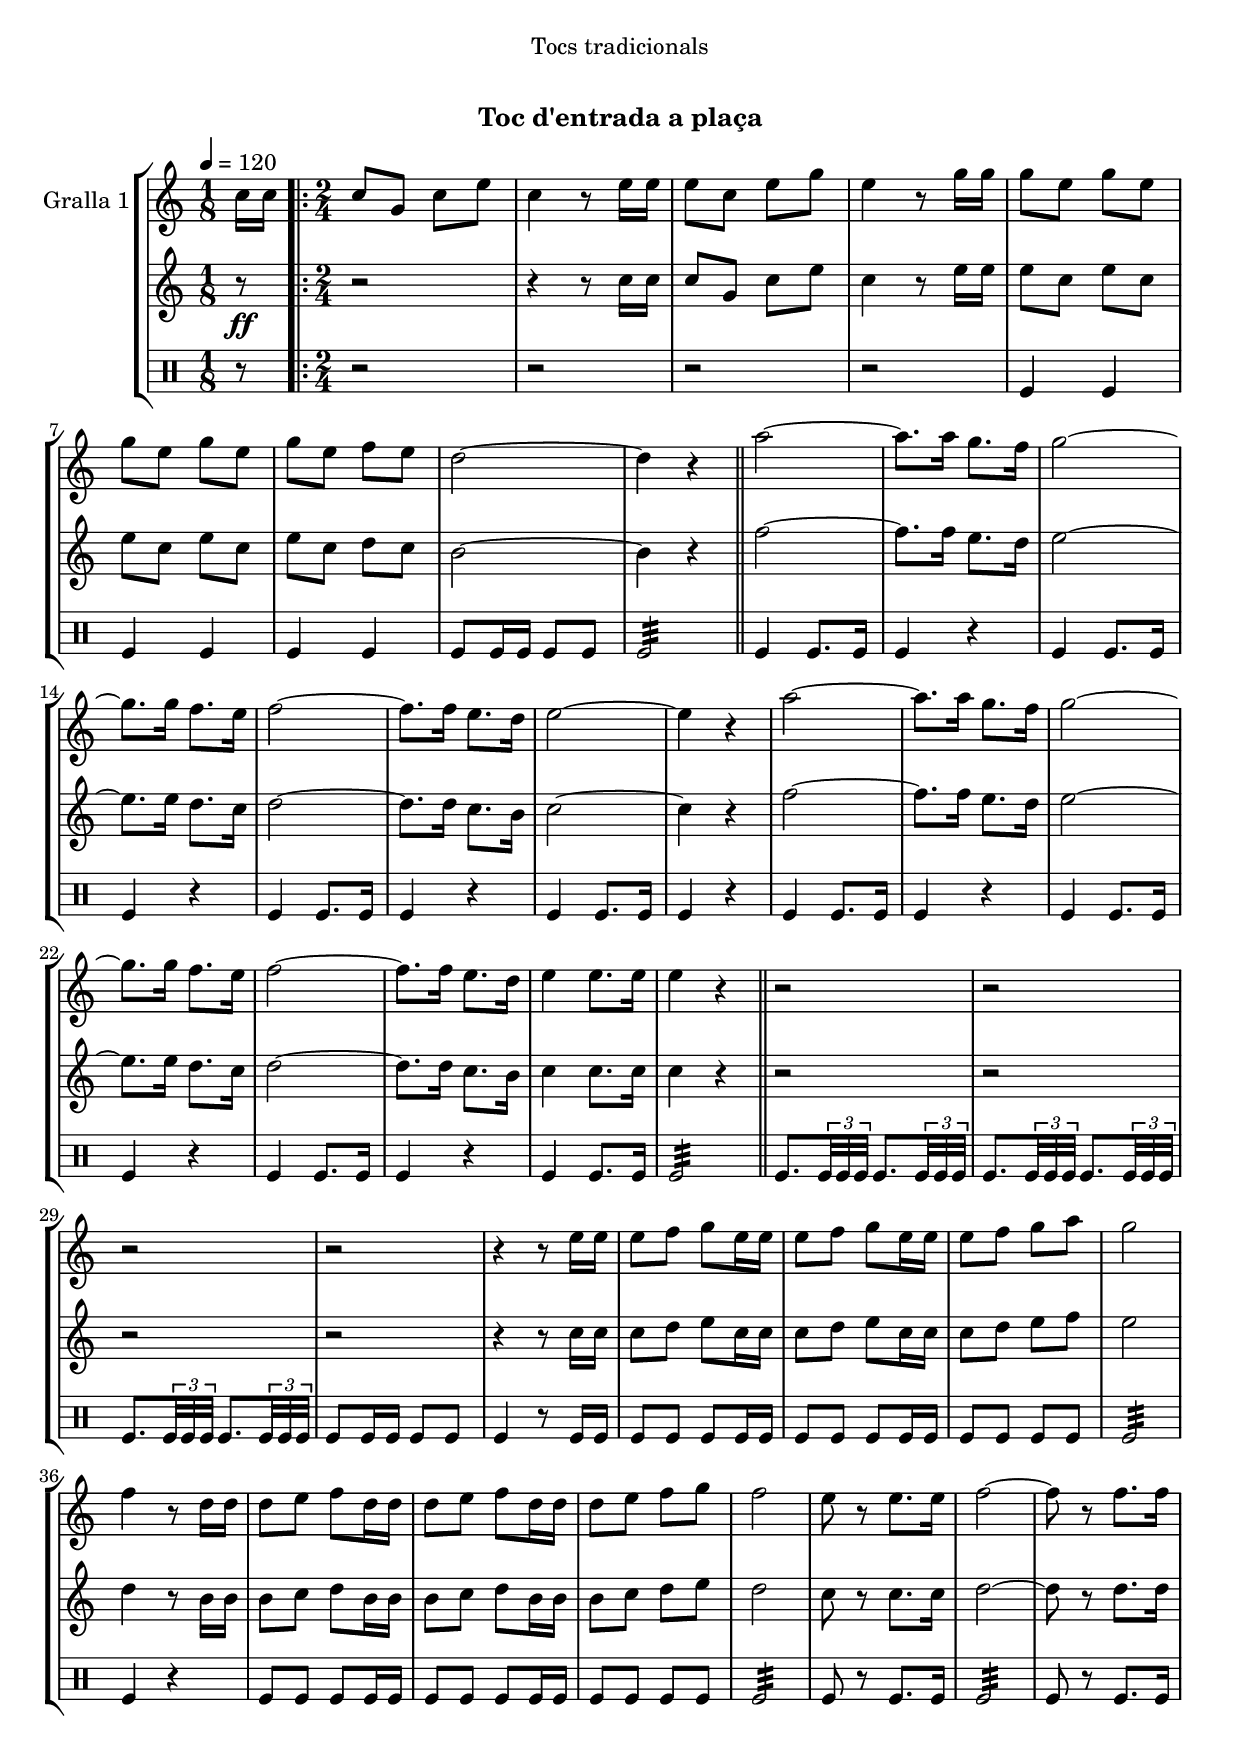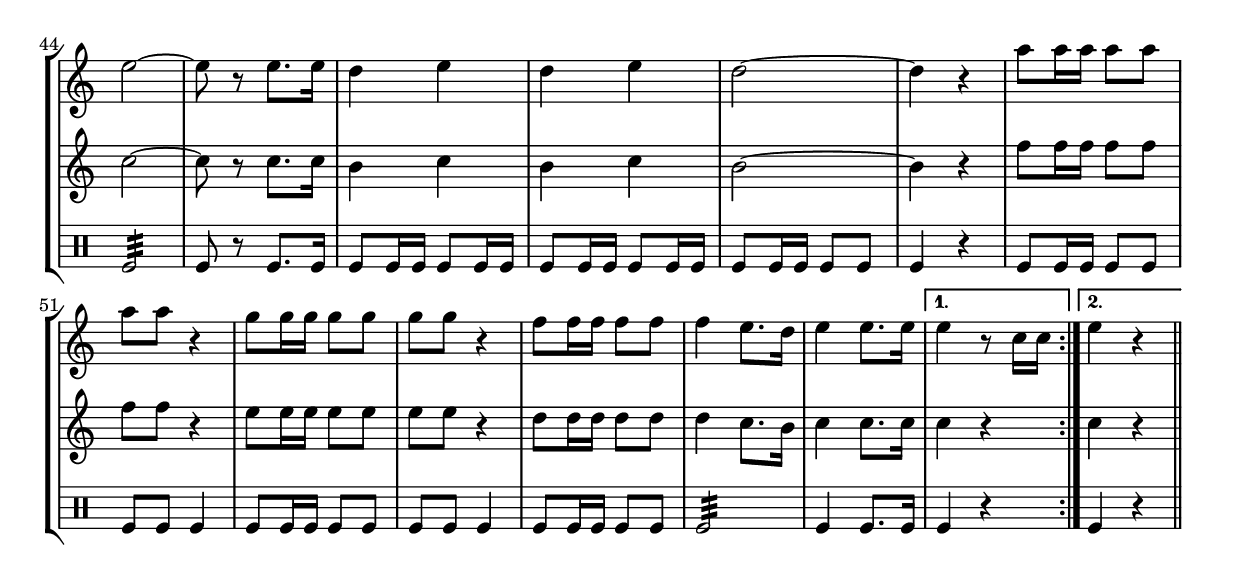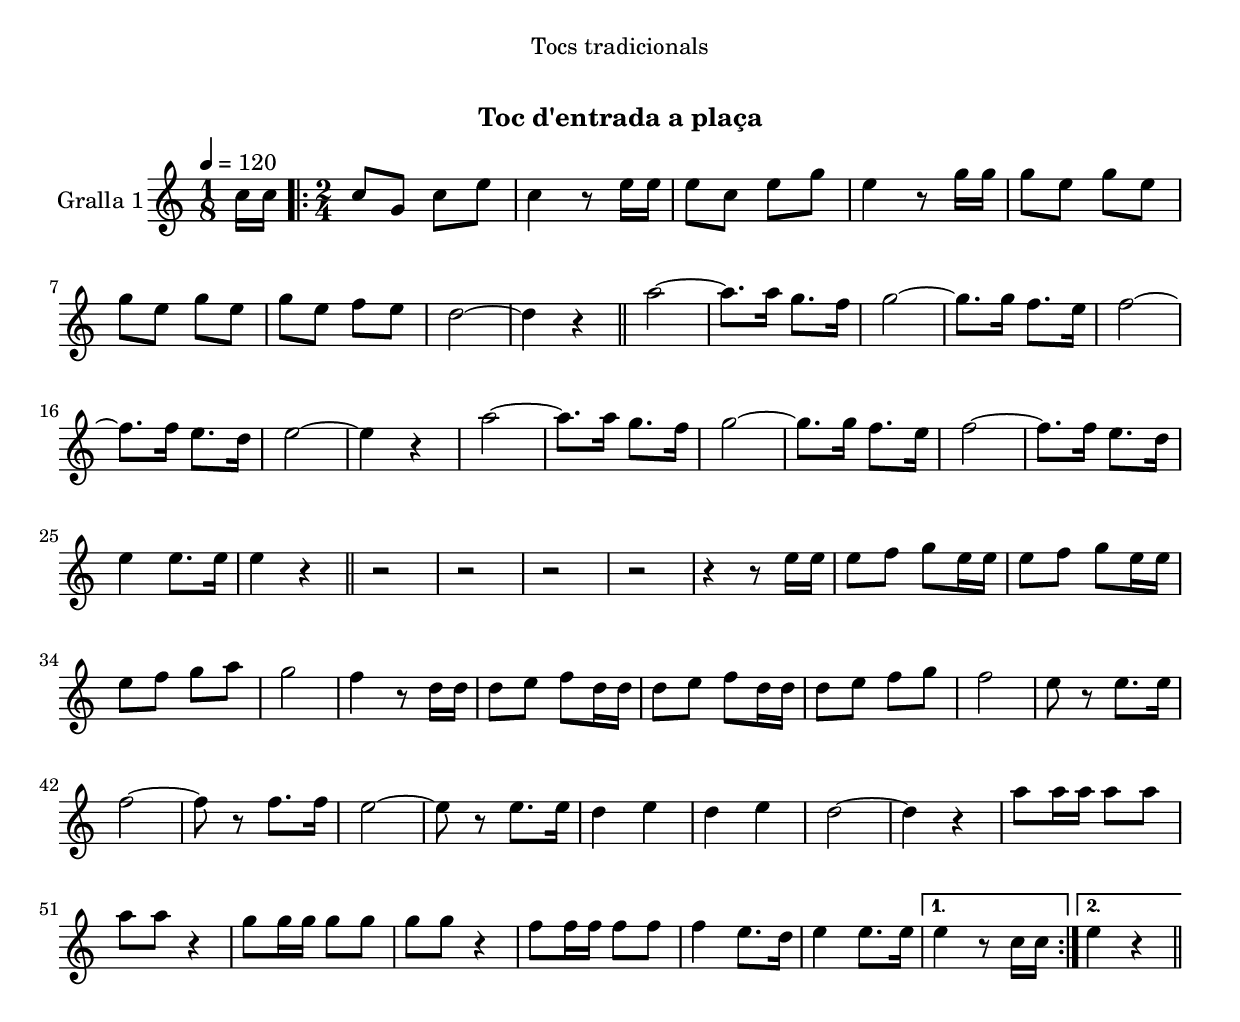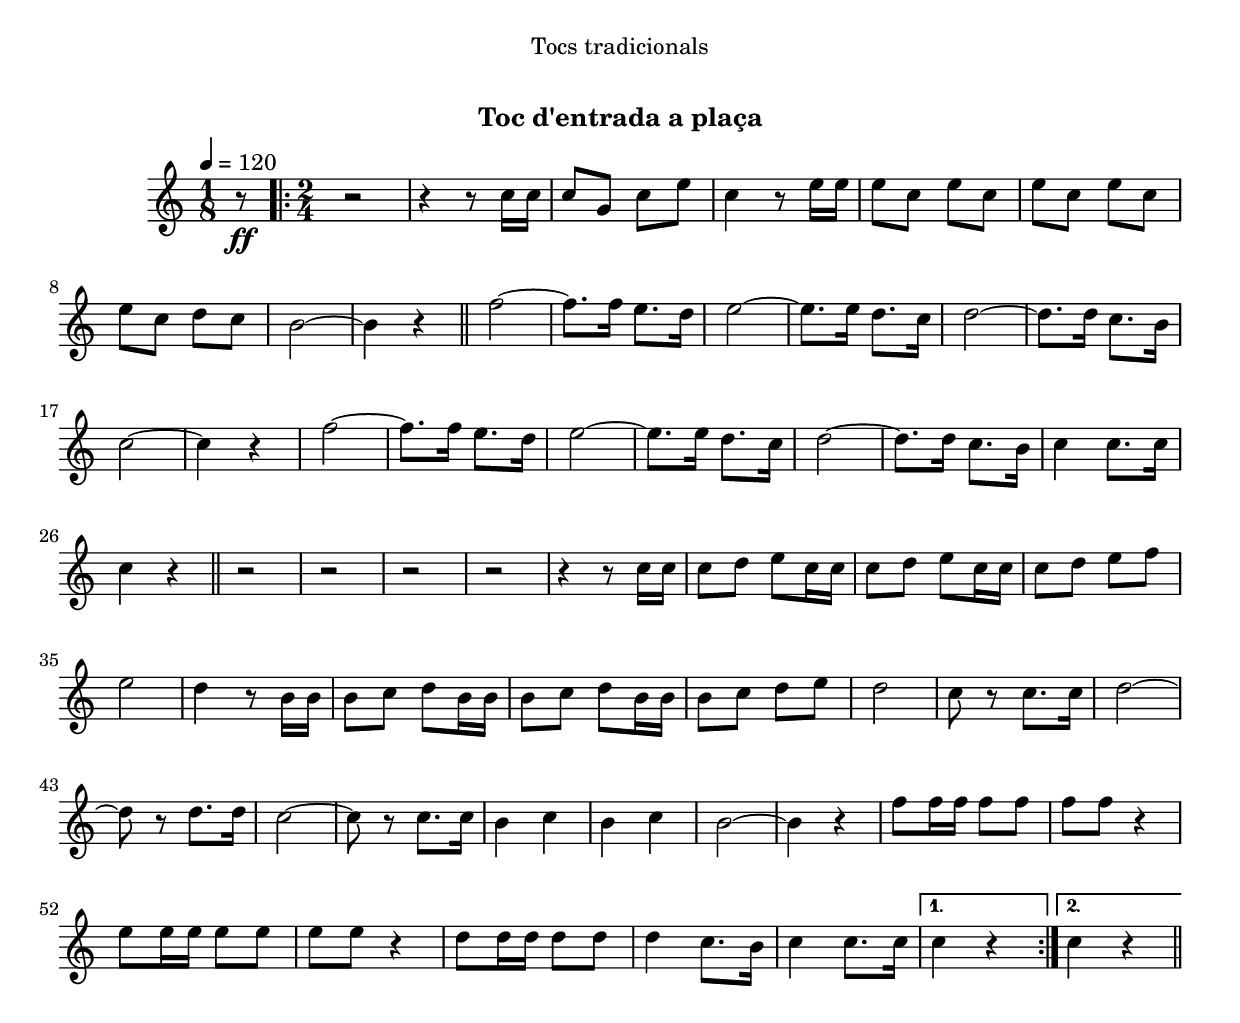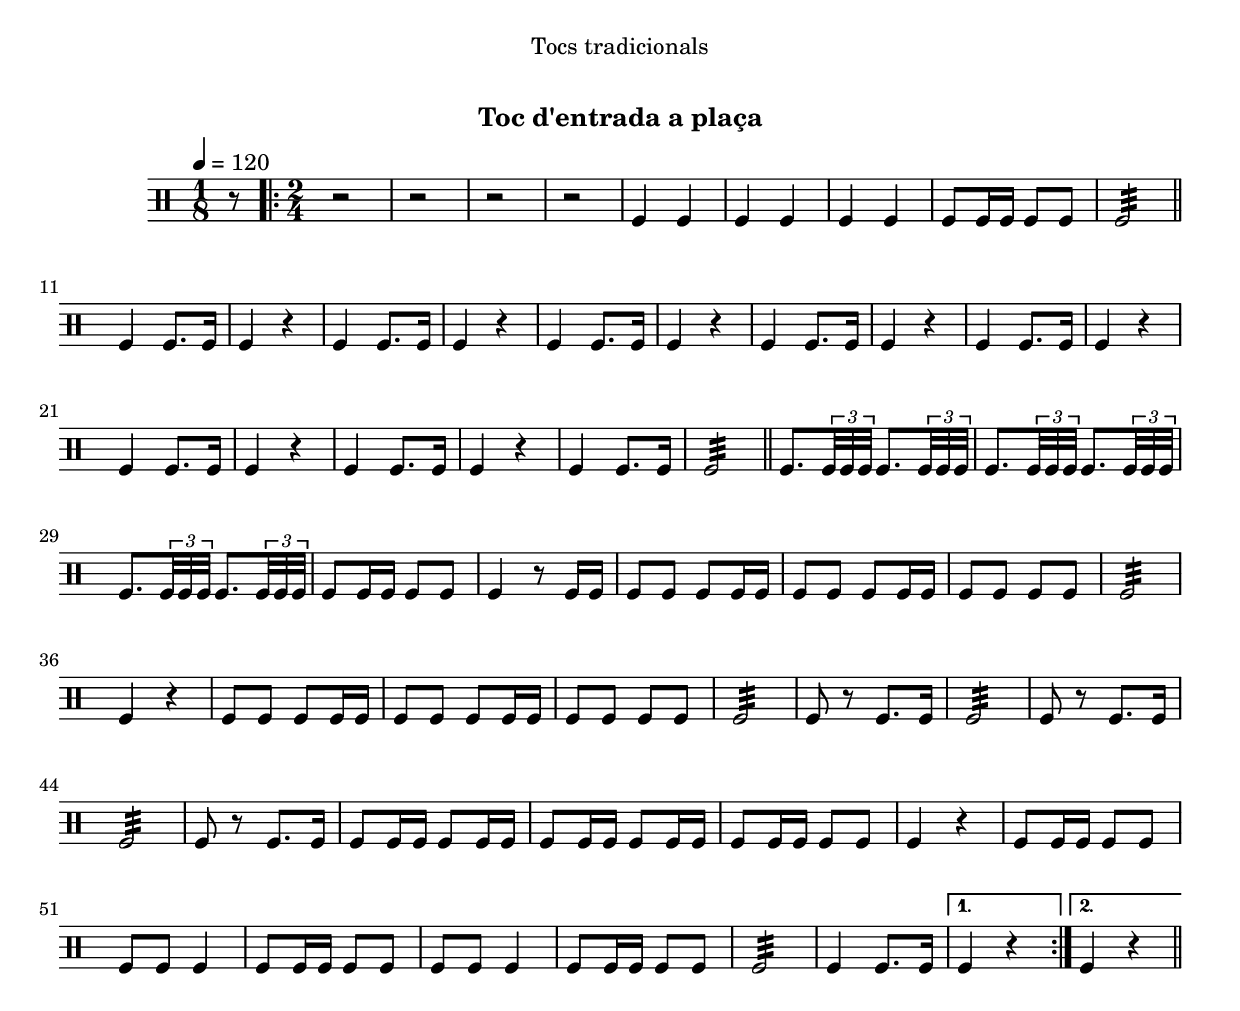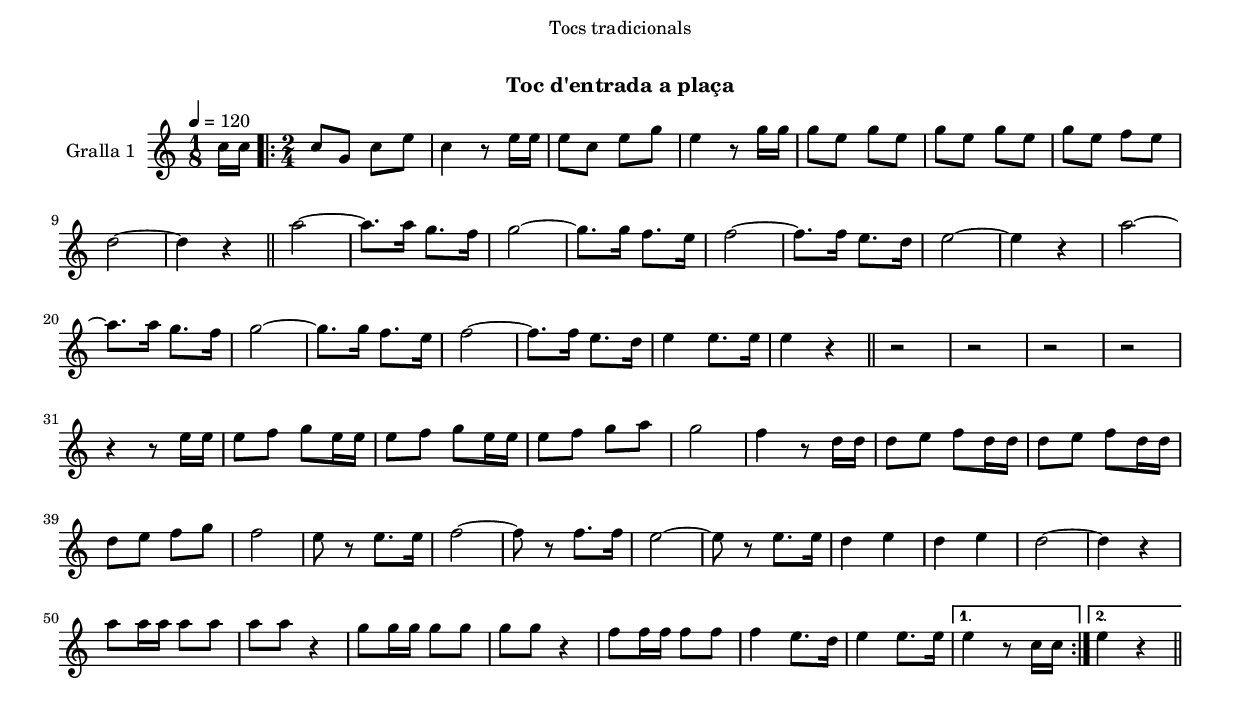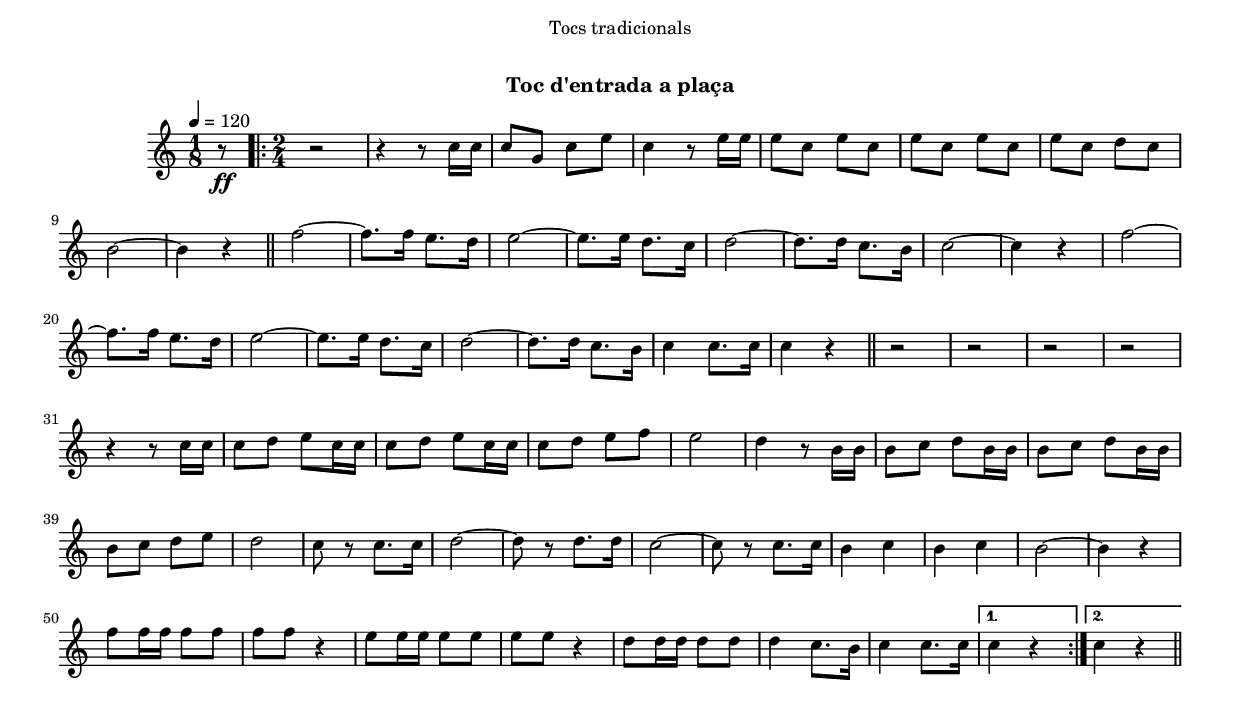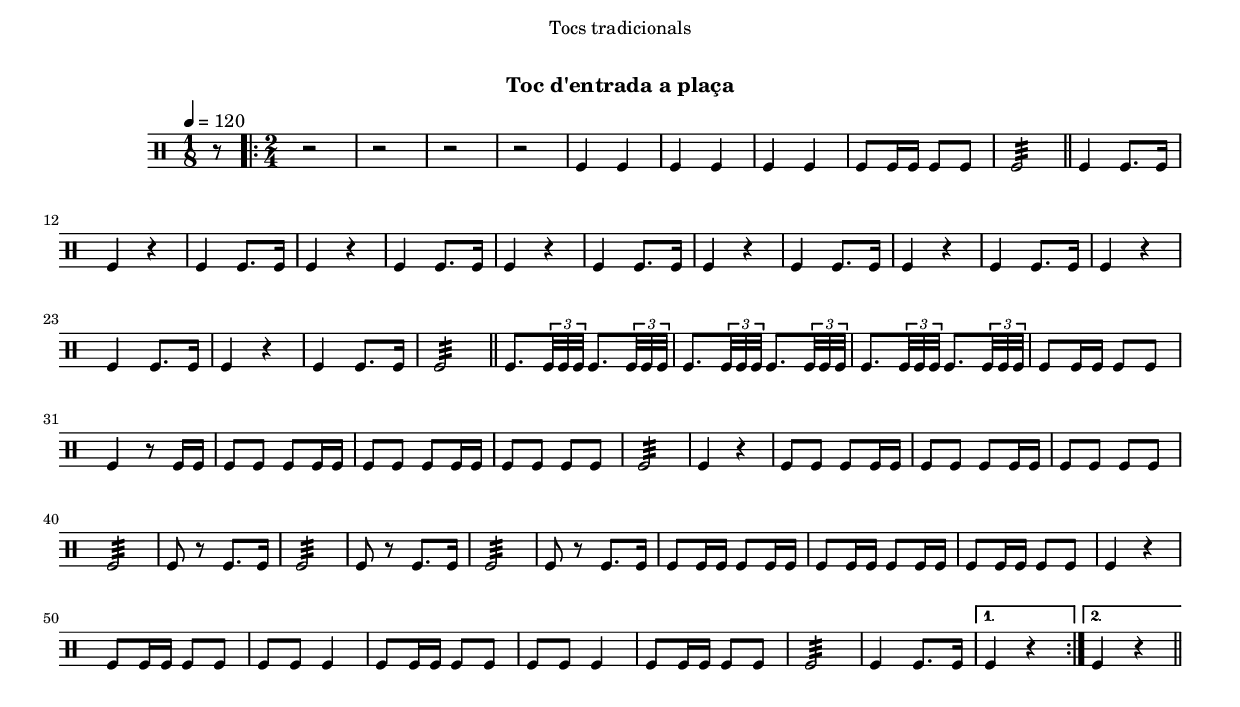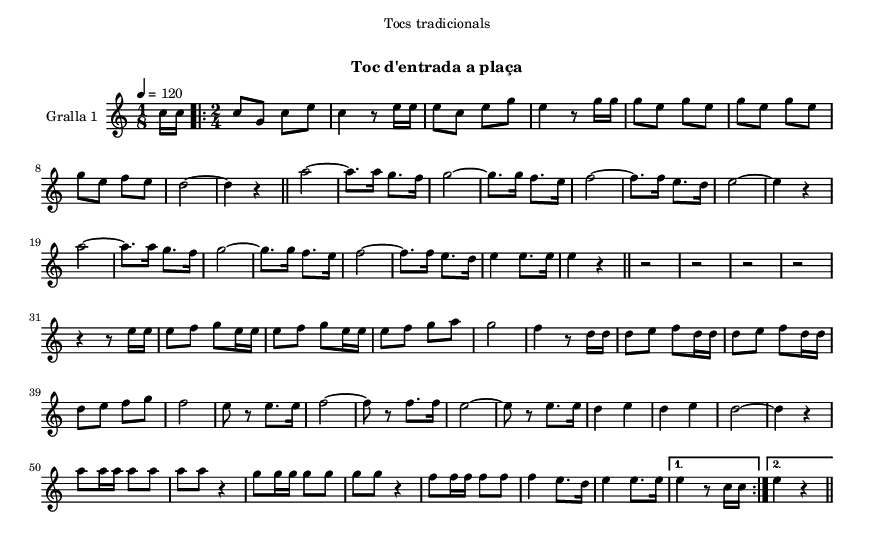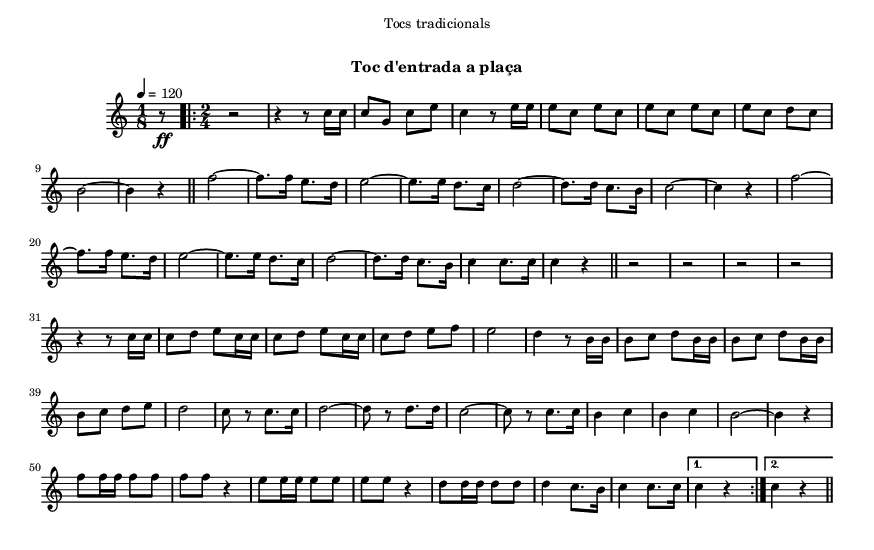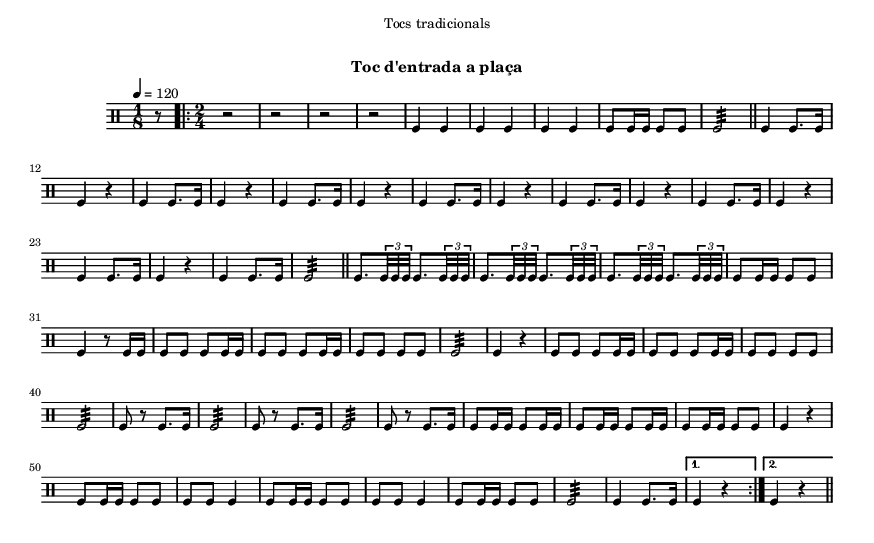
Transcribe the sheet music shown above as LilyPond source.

\version "2.16.0"

\header {
  dedication="Tocs tradicionals"
  title="  "
  subtitle="Toc d'entrada a plaça"
  subsubtitle=""
  poet=""
  meter=""
  piece=""
  composer=""
  arranger=""
  opus=""
  instrument=""
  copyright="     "
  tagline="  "
}

liniaroAa =
\relative c''
{
  \tempo 4=120
  \clef treble
  \key c \major
  \time 1/8
  c16 c  |
  \time 2/4   \repeat volta 2 { c8 g c e  |
  c4 r8 e16 e  |
  e8 c e g  |
  %05
  e4 r8 g16 g  |
  g8 e g e  |
  g8 e g e  |
  g8 e f e  |
  d2 ~  |
  %10
  d4 r  \bar "||"
  a'2 ~  |
  a8. a16 g8. f16  |
  g2 ~  |
  g8. g16 f8. e16  |
  %15
  f2 ~  |
  f8. f16 e8. d16  |
  e2 ~  |
  e4 r  |
  a2 ~  |
  %20
  a8. a16 g8. f16  |
  g2 ~  |
  g8. g16 f8. e16  |
  f2 ~  |
  f8. f16 e8. d16  |
  %25
  e4 e8. e16  |
  e4 r  \bar "||"
  r2  |
  r2  |
  r2  |
  %30
  r2  |
  r4 r8 e16 e  |
  e8 f g e16 e  |
  e8 f g e16 e  |
  e8 f g a  |
  %35
  g2  |
  f4 r8 d16 d  |
  d8 e f d16 d  |
  d8 e f d16 d  |
  d8 e f g  |
  %40
  f2  |
  e8 r e8. e16  |
  f2 ~  |
  f8 r f8. f16  |
  e2 ~  |
  %45
  e8 r e8. e16  |
  d4 e  |
  d4 e  |
  d2 ~  |
  d4 r  |
  %50
  a'8 a16 a a8 a  |
  a8 a r4  |
  g8 g16 g g8 g  |
  g8 g r4  |
  f8 f16 f f8 f  |
  %55
  f4 e8. d16  |
  e4 e8. e16 }
  \alternative { { e4 r8 c16 c }
  { e4 r } } \bar "||"
}

liniaroAb =
\relative c''
{
  \tempo 4=120
  \clef treble
  \key c \major
  \time 1/8
  r8 \ff  |
  \time 2/4   \repeat volta 2 { r2  |
  r4 r8 c16 c  |
  c8 g c e  |
  %05
  c4 r8 e16 e  |
  e8 c e c  |
  e8 c e c  |
  e8 c d c  |
  b2 ~  |
  %10
  b4 r  \bar "||"
  f'2 ~  |
  f8. f16 e8. d16  |
  e2 ~  |
  e8. e16 d8. c16  |
  %15
  d2 ~  |
  d8. d16 c8. b16  |
  c2 ~  |
  c4 r  |
  f2 ~  |
  %20
  f8. f16 e8. d16  |
  e2 ~  |
  e8. e16 d8. c16  |
  d2 ~  |
  d8. d16 c8. b16  |
  %25
  c4 c8. c16  |
  c4 r  \bar "||"
  r2  |
  r2  |
  r2  |
  %30
  r2  |
  r4 r8 c16 c  |
  c8 d e c16 c  |
  c8 d e c16 c  |
  c8 d e f  |
  %35
  e2  |
  d4 r8 b16 b  |
  b8 c d b16 b  |
  b8 c d b16 b  |
  b8 c d e  |
  %40
  d2  |
  c8 r c8. c16  |
  d2 ~  |
  d8 r d8. d16  |
  c2 ~  |
  %45
  c8 r c8. c16  |
  b4 c  |
  b4 c  |
  b2 ~  |
  b4 r  |
  %50
  f'8 f16 f f8 f  |
  f8 f r4  |
  e8 e16 e e8 e  |
  e8 e r4  |
  d8 d16 d d8 d  |
  %55
  d4 c8. b16  |
  c4 c8. c16 }
  \alternative { { c4 r }
  { c4 r } } \bar "||"
}

liniaroAc =
\drummode
{
  \tempo 4=120
  \time 1/8
  r8  |
  \time 2/4   \repeat volta 2 { r2  |
  r2  |
  r2  |
  %05
  r2  |
  tomfl4 tomfl  |
  tomfl4 tomfl  |
  tomfl4 tomfl  |
  tomfl8 tomfl16 tomfl tomfl8 tomfl  |
  %10
  tomfl2:32  \bar "||"
  tomfl4 tomfl8. tomfl16  |
  tomfl4 r  |
  tomfl4 tomfl8. tomfl16  |
  tomfl4 r  |
  %15
  tomfl4 tomfl8. tomfl16  |
  tomfl4 r  |
  tomfl4 tomfl8. tomfl16  |
  tomfl4 r  |
  tomfl4 tomfl8. tomfl16  |
  %20
  tomfl4 r  |
  tomfl4 tomfl8. tomfl16  |
  tomfl4 r  |
  tomfl4 tomfl8. tomfl16  |
  tomfl4 r  |
  %25
  tomfl4 tomfl8. tomfl16  |
  tomfl2:32  \bar "||"
  tomfl8. \times 2/3 { tomfl32 tomfl tomfl } tomfl8. \times 2/3 { tomfl32 tomfl tomfl }  |
  tomfl8. \times 2/3 { tomfl32 tomfl tomfl } tomfl8. \times 2/3 { tomfl32 tomfl tomfl }  |
  tomfl8. \times 2/3 { tomfl32 tomfl tomfl } tomfl8. \times 2/3 { tomfl32 tomfl tomfl }  |
  %30
  tomfl8 tomfl16 tomfl tomfl8 tomfl  |
  tomfl4 r8 tomfl16 tomfl  |
  tomfl8 tomfl tomfl tomfl16 tomfl  |
  tomfl8 tomfl tomfl tomfl16 tomfl  |
  tomfl8 tomfl tomfl tomfl  |
  %35
  tomfl2:32  |
  tomfl4 r4  | % troigo!
  tomfl8 tomfl tomfl tomfl16 tomfl  |
  tomfl8 tomfl tomfl tomfl16 tomfl  |
  tomfl8 tomfl tomfl tomfl  |
  %40
  tomfl2:32  |
  tomfl8 r tomfl8. tomfl16  |
  tomfl2:32  |
  tomfl8 r tomfl8. tomfl16  |
  tomfl2:32  |
  %45
  tomfl8 r tomfl8. tomfl16  |
  tomfl8 tomfl16 tomfl tomfl8 tomfl16 tomfl  |
  tomfl8 tomfl16 tomfl tomfl8 tomfl16 tomfl  |
  tomfl8 tomfl16 tomfl tomfl8 tomfl  |
  tomfl4 r  |
  %50
  tomfl8 tomfl16 tomfl tomfl8 tomfl  |
  tomfl8 tomfl tomfl4  |
  tomfl8 tomfl16 tomfl tomfl8 tomfl  |
  tomfl8 tomfl tomfl4  |
  tomfl8 tomfl16 tomfl tomfl8 tomfl  |
  %55
  tomfl2:32  |
  tomfl4 tomfl8. tomfl16 }
  \alternative { { tomfl4 r }
  { tomfl4 r } } \bar "||"
}

\book {

\paper {
  print-page-number = false
  #(set-paper-size "a4")
  #(layout-set-staff-size 20)
}

\bookpart {
  \score {
    \new StaffGroup {
      \override Score.RehearsalMark #'self-alignment-X = #LEFT
      <<
        \new Staff \with {instrumentName = #"Gralla 1" } \liniaroAa
        \new Staff \with {instrumentName = #"" } \liniaroAb
        \new DrumStaff \with {instrumentName = #"" } \liniaroAc
      >>
    }
    \layout {}
  }\score { \unfoldRepeats
    \new StaffGroup {
      \override Score.RehearsalMark #'self-alignment-X = #LEFT
      <<
        \new Staff \with {instrumentName = #"Gralla 1" } \liniaroAa
        \new Staff \with {instrumentName = #"" } \liniaroAb
        \new DrumStaff \with {instrumentName = #"" } \liniaroAc
      >>
    }
    \midi {}
  }
}

\bookpart {
  \header {}
  \score {
    \new StaffGroup {
      \override Score.RehearsalMark #'self-alignment-X = #LEFT
      <<
        \new Staff \with {instrumentName = #"Gralla 1" } \liniaroAa
      >>
    }
    \layout {}
  }\score { \unfoldRepeats
    \new StaffGroup {
      \override Score.RehearsalMark #'self-alignment-X = #LEFT
      <<
        \new Staff \with {instrumentName = #"Gralla 1" } \liniaroAa
      >>
    }
    \midi {}
  }
}

\bookpart {
  \header {}
  \score {
    \new StaffGroup {
      \override Score.RehearsalMark #'self-alignment-X = #LEFT
      <<
        \new Staff \with {instrumentName = #"" } \liniaroAb
      >>
    }
    \layout {}
  }\score { \unfoldRepeats
    \new StaffGroup {
      \override Score.RehearsalMark #'self-alignment-X = #LEFT
      <<
        \new Staff \with {instrumentName = #"" } \liniaroAb
      >>
    }
    \midi {}
  }
}

\bookpart {
  \header {}
  \score {
    \new StaffGroup {
      \override Score.RehearsalMark #'self-alignment-X = #LEFT
      <<
        \new DrumStaff \with {instrumentName = #"" } \liniaroAc
      >>
    }
    \layout {}
  }\score { \unfoldRepeats
    \new StaffGroup {
      \override Score.RehearsalMark #'self-alignment-X = #LEFT
      <<
        \new DrumStaff \with {instrumentName = #"" } \liniaroAc
      >>
    }
    \midi {}
  }
}

}

\book {

\paper {
  print-page-number = false
  #(set-paper-size "a5landscape")
  #(layout-set-staff-size 16)
  #(define output-suffix "a5")
}

\bookpart {
  \header {}
  \score {
    \new StaffGroup {
      \override Score.RehearsalMark #'self-alignment-X = #LEFT
      <<
        \new Staff \with {instrumentName = #"Gralla 1" } \liniaroAa
      >>
    }
    \layout {}
  }
}

\bookpart {
  \header {}
  \score {
    \new StaffGroup {
      \override Score.RehearsalMark #'self-alignment-X = #LEFT
      <<
        \new Staff \with {instrumentName = #"" } \liniaroAb
      >>
    }
    \layout {}
  }
}

\bookpart {
  \header {}
  \score {
    \new StaffGroup {
      \override Score.RehearsalMark #'self-alignment-X = #LEFT
      <<
        \new DrumStaff \with {instrumentName = #"" } \liniaroAc
      >>
    }
    \layout {}
  }
}

}

\book {

\paper {
  print-page-number = false
  #(set-paper-size "a6landscape")
  #(layout-set-staff-size 12)
  #(define output-suffix "a6")
}

\bookpart {
  \header {}
  \score {
    \new StaffGroup {
      \override Score.RehearsalMark #'self-alignment-X = #LEFT
      <<
        \new Staff \with {instrumentName = #"Gralla 1" } \liniaroAa
      >>
    }
    \layout {}
  }
}

\bookpart {
  \header {}
  \score {
    \new StaffGroup {
      \override Score.RehearsalMark #'self-alignment-X = #LEFT
      <<
        \new Staff \with {instrumentName = #"" } \liniaroAb
      >>
    }
    \layout {}
  }
}

\bookpart {
  \header {}
  \score {
    \new StaffGroup {
      \override Score.RehearsalMark #'self-alignment-X = #LEFT
      <<
        \new DrumStaff \with {instrumentName = #"" } \liniaroAc
      >>
    }
    \layout {}
  }
}

}

